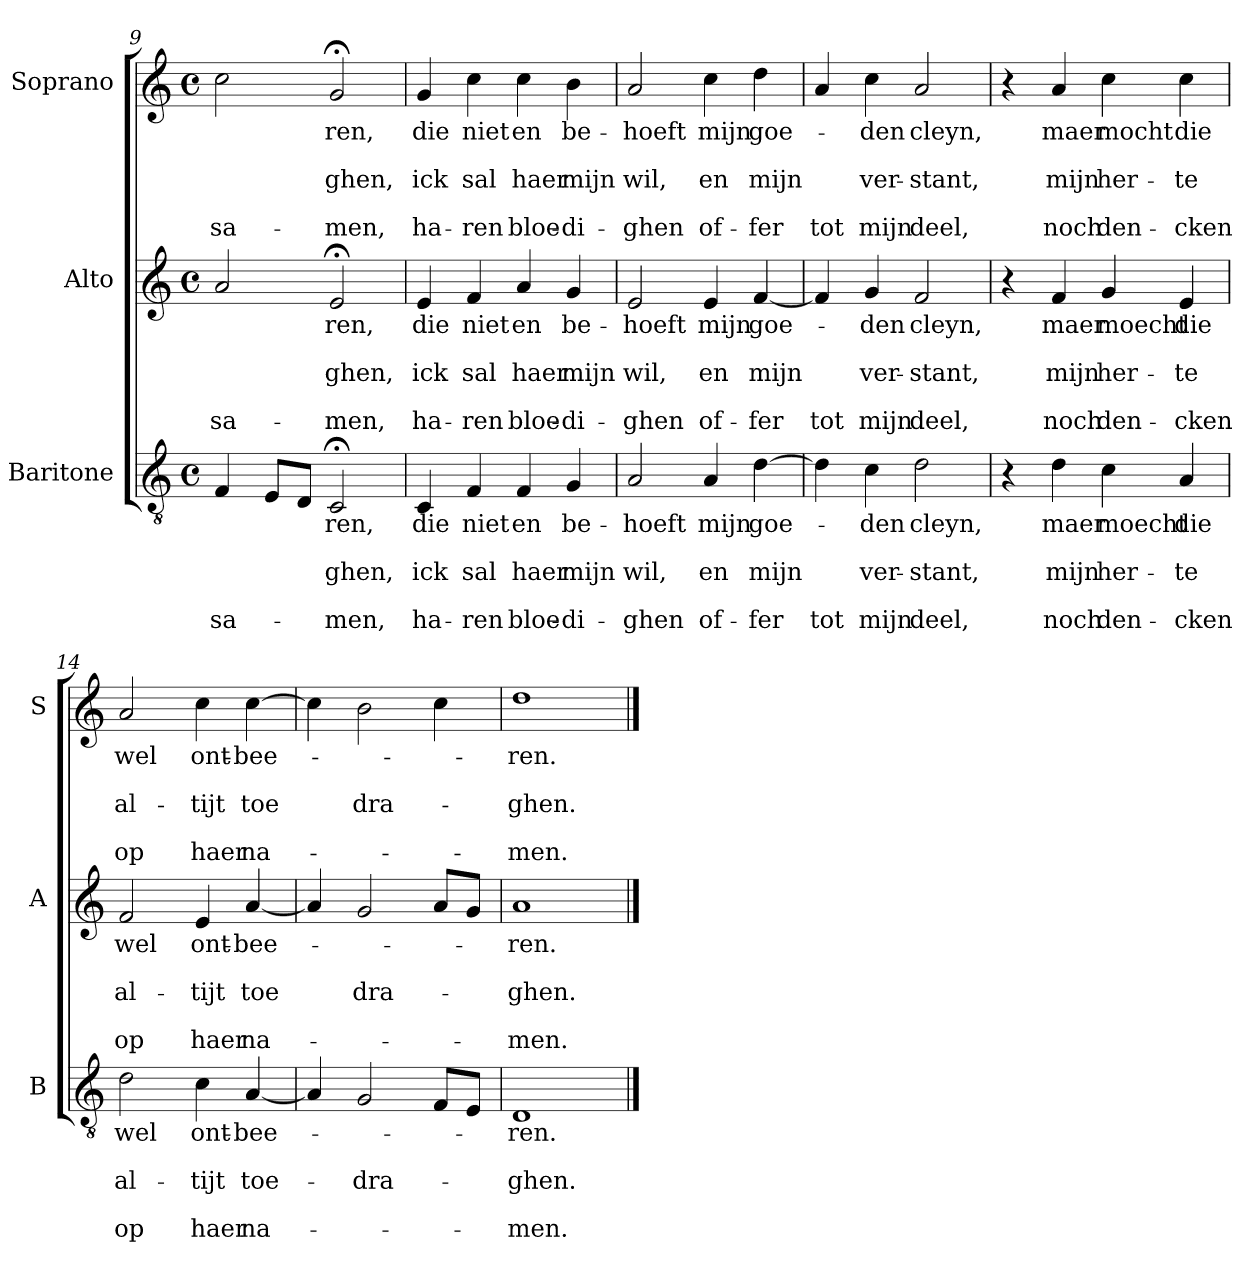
**kern	**text	**text	**text	**text	**text	**kern	**text	**text	**text	**text	**text	**kern	**text	**text	**text	**text	**text
*part3	*part3	*part3	*part3	*part3	*part3	*part2	*part2	*part2	*part2	*part2	*part2	*part1	*part1	*part1	*part1	*part1	*part1
*staff3	*staff3	*staff3	*staff3	*staff3	*staff3	*staff2	*staff2	*staff2	*staff2	*staff2	*staff2	*staff1	*staff1	*staff1	*staff1	*staff1	*staff1
*I"Baritone	*	*	*	*	*	*I"Alto	*	*	*	*	*	*I"Soprano	*	*	*	*	*
*I'B	*	*	*	*	*	*I'A	*	*	*	*	*	*I'S	*	*	*	*	*
!!LO:PB:g=z
*clefGv2	*	*	*	*	*	*clefG2	*	*	*	*	*	*clefG2	*	*	*	*	*
*k[]	*	*	*	*	*	*k[]	*	*	*	*	*	*k[]	*	*	*	*	*
*C:	*	*	*	*	*	*C:	*	*	*	*	*	*C:	*	*	*	*	*
*M4/4	*	*	*	*	*	*M4/4	*	*	*	*	*	*M4/4	*	*	*	*	*
*met(c)	*	*	*	*	*	*met(c)	*	*	*	*	*	*met(c)	*	*	*	*	*
=9	=9	=9	=9	=9	=9	=9	=9	=9	=9	=9	=9	=9	=9	=9	=9	=9	=9
!	!	!	!	!	!LO:LY:b	!	!	!	!	!	!LO:LY:b	!	!	!	!	!	!LO:LY:b
4F/	.	.	.	.	-sa-	2a/	.	.	.	.	-sa-	2cc\	.	.	.	.	-sa-
8E/L	.	.	.	.	.	.	.	.	.	.	.	.	.	.	.	.	.
8D/J	.	.	.	.	.	.	.	.	.	.	.	.	.	.	.	.	.
!	!LO:LY:b	!	!LO:LY:b	!	!LO:LY:b	!	!LO:LY:b	!	!LO:LY:b	!	!LO:LY:b	!	!LO:LY:b	!	!LO:LY:b	!	!LO:LY:b
2C;</	-ren,	.	-ghen,	.	-men,	2e;</	-ren,	.	-ghen,	.	-men,	2g;</	-ren,	.	-ghen,	.	-men,
=10	=10	=10	=10	=10	=10	=10	=10	=10	=10	=10	=10	=10	=10	=10	=10	=10	=10
!	!LO:LY:b	!	!LO:LY:b	!	!LO:LY:b	!	!LO:LY:b	!	!LO:LY:b	!	!LO:LY:b	!	!LO:LY:b	!	!LO:LY:b	!	!LO:LY:b
4C/	die	.	ick	.	ha-	4e/	die	.	ick	.	ha-	4g/	die	.	ick	.	ha-
!	!LO:LY:b	!	!LO:LY:b	!	!LO:LY:b	!	!LO:LY:b	!	!LO:LY:b	!	!LO:LY:b	!	!LO:LY:b	!	!LO:LY:b	!	!LO:LY:b
4F/	niet	.	sal	.	-ren	4f/	niet	.	sal	.	-ren	4cc\	niet	.	sal	.	-ren
!	!LO:LY:b	!	!LO:LY:b	!	!LO:LY:b	!	!LO:LY:b	!	!LO:LY:b	!	!LO:LY:b	!	!LO:LY:b	!	!LO:LY:b	!	!LO:LY:b
4F/	en	.	haer	.	bloe-	4a/	en	.	haer	.	bloe-	4cc\	en	.	haer	.	bloe-
!	!LO:LY:b	!	!LO:LY:b	!	!LO:LY:b	!	!LO:LY:b	!	!LO:LY:b	!	!LO:LY:b	!	!LO:LY:b	!	!LO:LY:b	!	!LO:LY:b
4G/	be-	.	mijn	.	-di-	4g/	be-	.	mijn	.	-di-	4b\	be-	.	mijn	.	-di-
=11	=11	=11	=11	=11	=11	=11	=11	=11	=11	=11	=11	=11	=11	=11	=11	=11	=11
!	!LO:LY:b	!	!LO:LY:b	!	!LO:LY:b	!	!LO:LY:b	!	!LO:LY:b	!	!LO:LY:b	!	!LO:LY:b	!	!LO:LY:b	!	!LO:LY:b
2A/	-hoeft	.	wil,	.	-ghen	2e/	-hoeft	.	wil,	.	-ghen	2a/	-hoeft	.	wil,	.	-ghen
!	!LO:LY:b	!	!LO:LY:b	!	!LO:LY:b	!	!LO:LY:b	!	!LO:LY:b	!	!LO:LY:b	!	!LO:LY:b	!	!LO:LY:b	!	!LO:LY:b
4A/	mijn	.	en	.	of-	4e/	mijn	.	en	.	of-	4cc\	mijn	.	en	.	of-
!	!LO:LY:b	!	!LO:LY:b	!	!LO:LY:b	!	!LO:LY:b	!	!LO:LY:b	!	!LO:LY:b	!	!LO:LY:b	!	!LO:LY:b	!	!LO:LY:b
[4d\	goe-	.	mijn	.	-fer	[4f/	goe-	.	mijn	.	-fer	4dd\	goe-	.	mijn	.	-fer
=12	=12	=12	=12	=12	=12	=12	=12	=12	=12	=12	=12	=12	=12	=12	=12	=12	=12
!	!	!	!	!	!LO:LY:b	!	!	!	!	!	!LO:LY:b	!	!	!	!	!	!LO:LY:b
4d\]	.	.	.	.	tot	4f/]	.	.	.	.	tot	4a/	.	.	.	.	tot
!	!LO:LY:b	!	!LO:LY:b	!	!LO:LY:b	!	!LO:LY:b	!	!LO:LY:b	!	!LO:LY:b	!	!LO:LY:b	!	!LO:LY:b	!	!LO:LY:b
4c\	-den	.	ver-	.	mijn	4g/	-den	.	ver-	.	mijn	4cc\	-den	.	ver-	.	mijn
!	!LO:LY:b	!	!LO:LY:b	!	!LO:LY:b	!	!LO:LY:b	!	!LO:LY:b	!	!LO:LY:b	!	!LO:LY:b	!	!LO:LY:b	!	!LO:LY:b
2d\	cleyn,	.	-stant,	.	deel,	2f/	cleyn,	.	-stant,	.	deel,	2a/	cleyn,	.	-stant,	.	deel,
!!LO:LB:g=z
=13	=13	=13	=13	=13	=13	=13	=13	=13	=13	=13	=13	=13	=13	=13	=13	=13	=13
4r	.	.	.	.	.	4r	.	.	.	.	.	4r	.	.	.	.	.
!	!LO:LY:b	!	!LO:LY:b	!	!LO:LY:b	!	!LO:LY:b	!	!LO:LY:b	!	!LO:LY:b	!	!LO:LY:b	!	!LO:LY:b	!	!LO:LY:b
4d\	maer	.	mijn	.	noch	4f/	maer	.	mijn	.	noch	4a/	maer	.	mijn	.	noch
!	!LO:LY:b	!	!LO:LY:b	!	!LO:LY:b	!	!LO:LY:b	!	!LO:LY:b	!	!LO:LY:b	!	!LO:LY:b	!	!LO:LY:b	!	!LO:LY:b
4c\	moecht	.	her-	.	den-	4g/	moecht	.	her-	.	den-	4cc\	mocht	.	her-	.	den-
!	!LO:LY:b	!	!LO:LY:b	!	!LO:LY:b	!	!LO:LY:b	!	!LO:LY:b	!	!LO:LY:b	!	!LO:LY:b	!	!LO:LY:b	!	!LO:LY:b
4A/	die	.	-te	.	-cken	4e/	die	.	-te	.	-cken	4cc\	die	.	-te	.	-cken
=14	=14	=14	=14	=14	=14	=14	=14	=14	=14	=14	=14	=14	=14	=14	=14	=14	=14
!	!LO:LY:b	!	!LO:LY:b	!	!LO:LY:b	!	!LO:LY:b	!	!LO:LY:b	!	!LO:LY:b	!	!LO:LY:b	!	!LO:LY:b	!	!LO:LY:b
2d\	wel	.	al-	.	op	2f/	wel	.	al-	.	op	2a/	wel	.	al-	.	op
!	!LO:LY:b	!	!LO:LY:b	!	!LO:LY:b	!	!LO:LY:b	!	!LO:LY:b	!	!LO:LY:b	!	!LO:LY:b	!	!LO:LY:b	!	!LO:LY:b
4c\	ont-	.	-tijt	.	haer	4e/	ont-	.	-tijt	.	haer	4cc\	ont-	.	-tijt	.	haer
!	!LO:LY:b	!	!LO:LY:b	!	!LO:LY:b	!	!LO:LY:b	!	!LO:LY:b	!	!LO:LY:b	!	!LO:LY:b	!	!LO:LY:b	!	!LO:LY:b
[4A/	-bee-	.	toe-	.	na-	[4a/	-bee-	.	toe	.	na-	[4cc\	-bee-	.	toe	.	na-
=15	=15	=15	=15	=15	=15	=15	=15	=15	=15	=15	=15	=15	=15	=15	=15	=15	=15
4A/]	.	.	.	.	.	4a/]	.	.	.	.	.	4cc\]	.	.	.	.	.
!	!	!	!LO:LY:b	!	!	!	!	!	!LO:LY:b	!	!	!	!	!	!LO:LY:b	!	!
2G/	.	.	-dra-	.	.	2g/	.	.	dra-	.	.	2b\	.	.	dra-	.	.
8F/L	.	.	.	.	.	8a/L	.	.	.	.	.	4cc\	.	.	.	.	.
8E/J	.	.	.	.	.	8g/J	.	.	.	.	.	.	.	.	.	.	.
=16	=16	=16	=16	=16	=16	=16	=16	=16	=16	=16	=16	=16	=16	=16	=16	=16	=16
!	!LO:LY:b	!	!LO:LY:b	!	!LO:LY:b	!	!LO:LY:b	!	!LO:LY:b	!	!LO:LY:b	!	!LO:LY:b	!	!LO:LY:b	!	!LO:LY:b
1D	-ren.	.	-ghen.	.	-men.	1a	-ren.	.	-ghen.	.	-men.	1dd	-ren.	.	-ghen.	.	-men.
==	==	==	==	==	==	==	==	==	==	==	==	==	==	==	==	==	==
*-	*-	*-	*-	*-	*-	*-	*-	*-	*-	*-	*-	*-	*-	*-	*-	*-	*-
